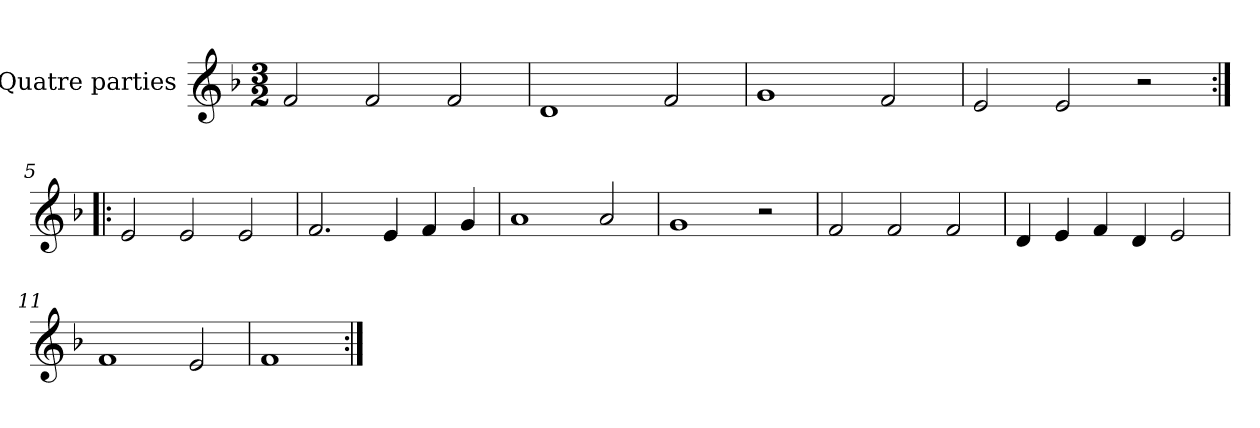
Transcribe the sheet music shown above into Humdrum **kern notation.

**kern
*part1
*staff1
*I"Quatre parties
*clefG2
*k[b-]
*M3/2
*MM180
=1
2f/
2f/
2f/
=2
1d
2f/
=3
1g
2f/
=4
2e/
2e/
2r
=5:|!|:
2e/
2e/
2e/
=6
2.f/
4e/
4f/
4g/
=7
1a
2a/
=8
1g
2r
=9
2f/
2f/
2f/
=10
4d/
4e/
4f/
4d/
2e/
=11
1f
2e/
=12
1f
=:|!
*-
